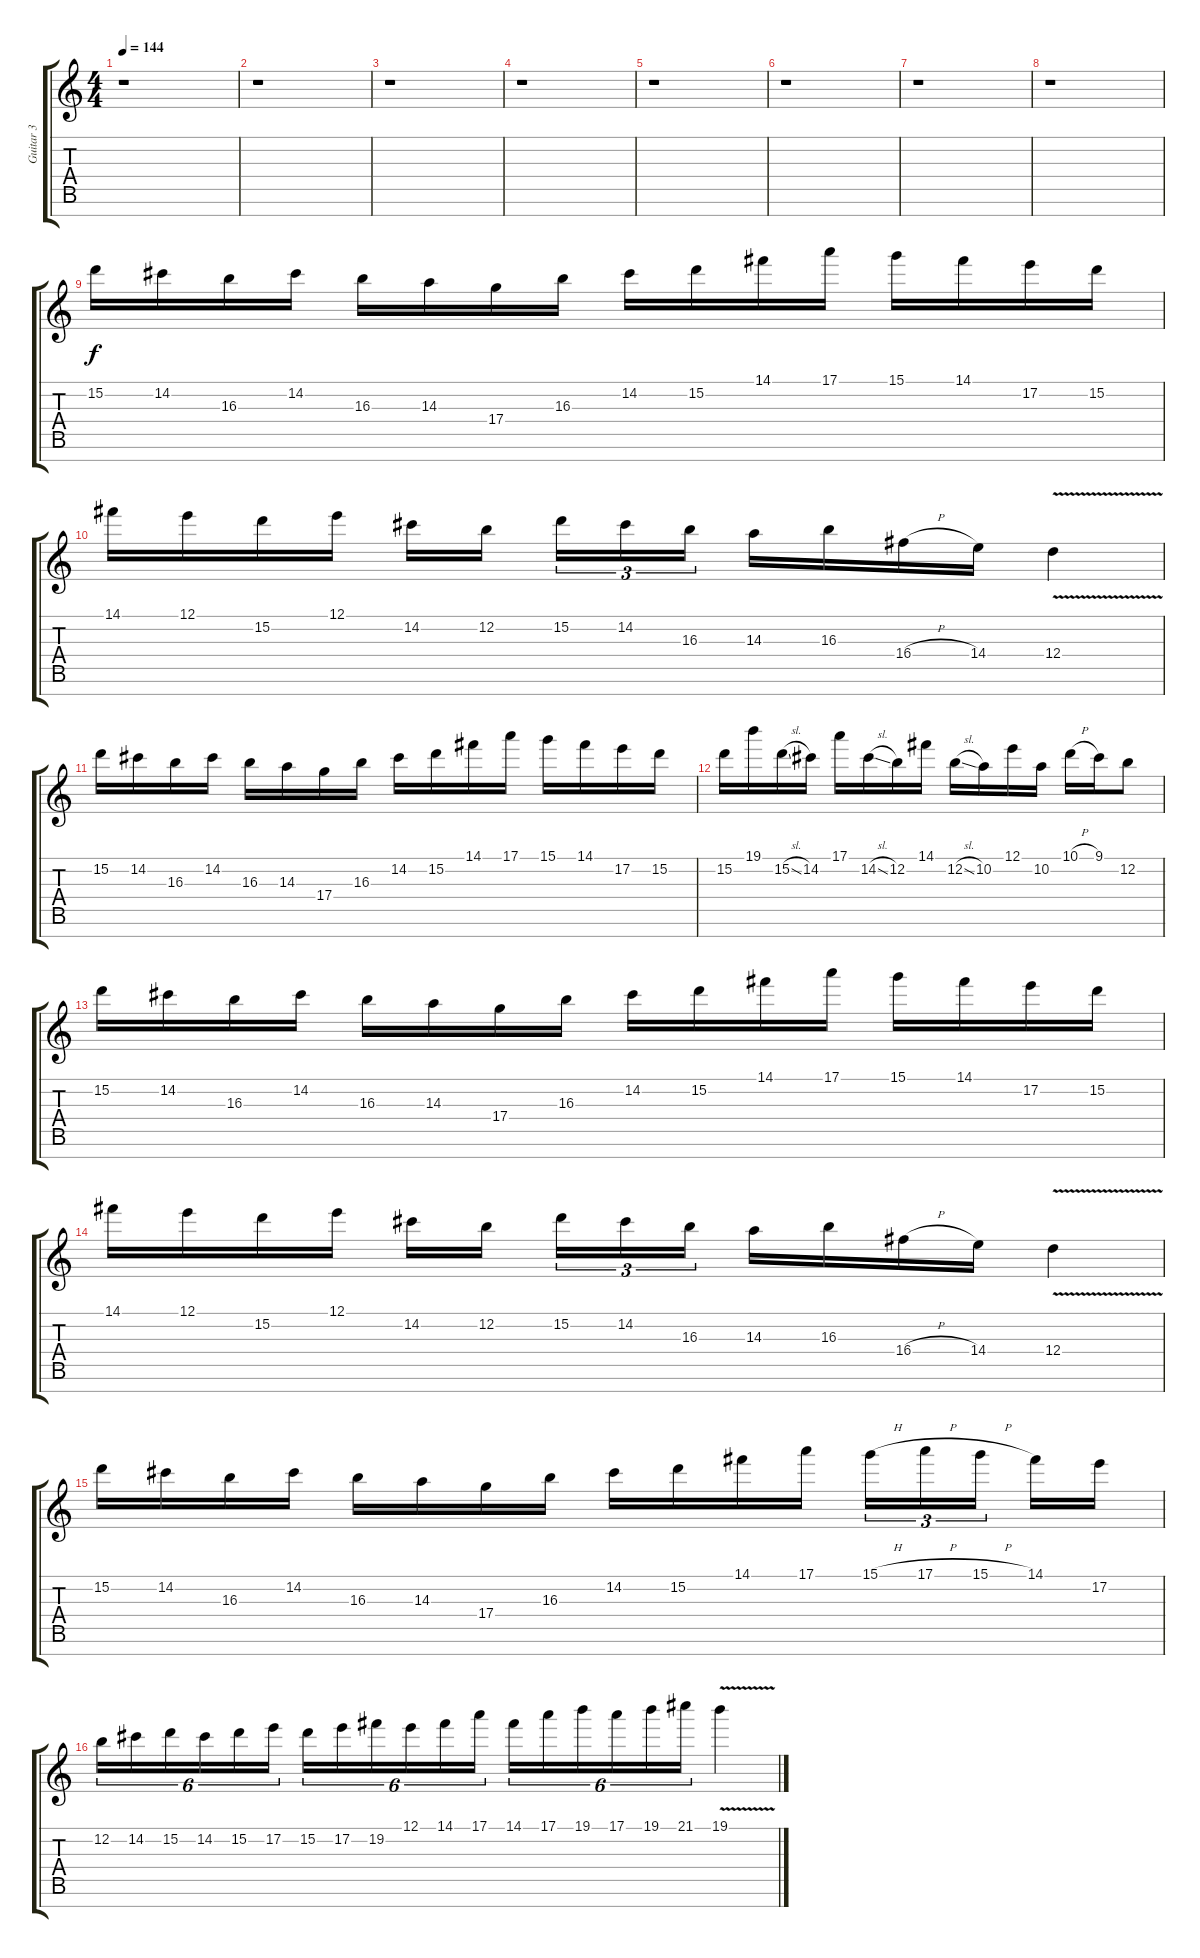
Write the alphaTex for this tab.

\track ("Guitar 3" "Guitar 3") {instrument distortionguitar}
\staff {score tabs}
\tuning (E4 B3 G3 D3 A2 E2 B1) {hide}
\ts (4 4)
\tempo 144
\clef g2
\ks c
r.1{dy f} |
r.1 |
r.1 |
r.1 |
r.1 |
r.1 |
r.1 |
r.1 |
15.2.16 14.2.16 16.3.16 14.2.16 16.3.16 14.3.16 17.4.16 16.3.16 14.2.16 15.2.16 14.1.16 17.1.16 15.1.16 14.1.16 17.2.16 15.2.16 |
14.1.16 12.1.16 15.2.16 12.1.16 14.2.16 12.2.16 15.2.16{tu (3 2)} 14.2.16{tu (3 2)} 16.3.16{tu (3 2)} 14.3.16 16.3.16 16.4{h}.16 14.4.16 12.4{v}.4 |
15.2.16 14.2.16 16.3.16 14.2.16 16.3.16 14.3.16 17.4.16 16.3.16 14.2.16 15.2.16 14.1.16 17.1.16 15.1.16 14.1.16 17.2.16 15.2.16 |
15.2.16 19.1.16 15.2{sl}.16 14.2.16 17.1.16 14.2{sl}.16 12.2.16 14.1.16 12.2{sl}.16 10.2.16 12.1.16 10.2.16 10.1{h}.16 9.1.16 12.2.8 |
15.2.16 14.2.16 16.3.16 14.2.16 16.3.16 14.3.16 17.4.16 16.3.16 14.2.16 15.2.16 14.1.16 17.1.16 15.1.16 14.1.16 17.2.16 15.2.16 |
14.1.16 12.1.16 15.2.16 12.1.16 14.2.16 12.2.16 15.2.16{tu (3 2)} 14.2.16{tu (3 2)} 16.3.16{tu (3 2)} 14.3.16 16.3.16 16.4{h}.16 14.4.16 12.4{v}.4 |
15.2.16 14.2.16 16.3.16 14.2.16 16.3.16 14.3.16 17.4.16 16.3.16 14.2.16 15.2.16 14.1.16 17.1.16 15.1{h}.16{tu (3 2)} 17.1{h}.16{tu (3 2)} 15.1{h}.16{tu (3 2)} 14.1.16 17.2.16 |
12.2.16{tu (6 4)} 14.2.16{tu (6 4)} 15.2.16{tu (6 4)} 14.2.16{tu (6 4)} 15.2.16{tu (6 4)} 17.2.16{tu (6 4)} 15.2.16{tu (6 4)} 17.2.16{tu (6 4)} 19.2.16{tu (6 4)} 12.1.16{tu (6 4)} 14.1.16{tu (6 4)} 17.1.16{tu (6 4)} 14.1.16{tu (6 4)} 17.1.16{tu (6 4)} 19.1.16{tu (6 4)} 17.1.16{tu (6 4)} 19.1.16{tu (6 4)} 21.1.16{tu (6 4)} 19.1{v}.4
